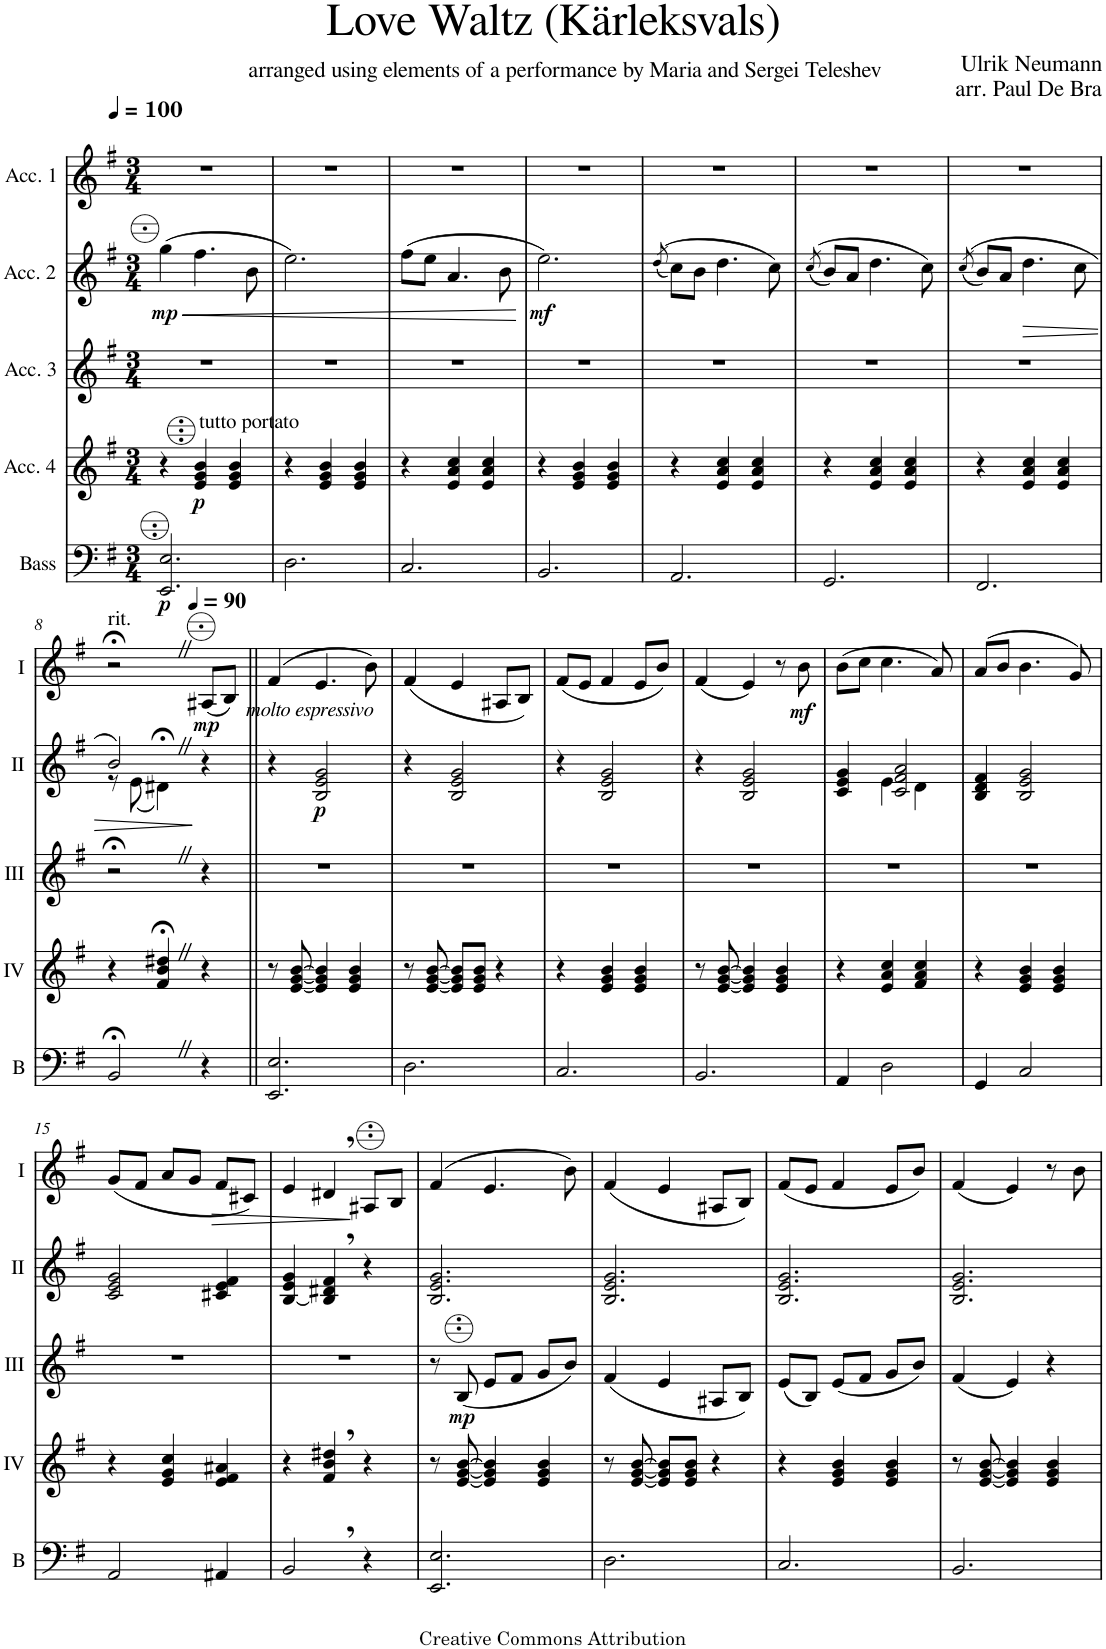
**kern	**dynam	**kern	**dynam	**kern	**dynam	**kern	**dynam	**kern	**dynam
*part5	*part5	*part4	*part4	*part3	*part3	*part2	*part2	*part1	*part1
*staff5	*staff5	*staff4	*staff4	*staff3	*staff3	*staff2	*staff2	*staff1	*staff1
*I"Bass	*	*I"Acc. 4	*	*I"Acc. 3	*	*I"Acc. 2	*	*I"Acc. 1	*
*I'B	*	*	*	*	*	*	*	*	*
*clefF4	*	*clefG2	*	*clefG2	*	*clefG2	*	*clefG2	*
*Trd7c12	*	*Trd7c12	*	*	*	*	*	*	*
*k[f#]	*	*k[f#]	*	*k[f#]	*	*k[f#]	*	*k[f#]	*
*M3/4	*	*M3/4	*	*M3/4	*	*M3/4	*	*M3/4	*
*MM100	*	*MM100	*	*MM100	*	*MM100	*	*MM100	*
=1	=1	=1	=1	=1	=1	=1	=1	=1	=1
!	!	!	!	!	!	!	!	!LO:TX:a:t=arranged using elements of a performance by Maria and Sergei Teleshev	!
!	!LO:DY:b	!	!	!	!	!	!LO:HP:b	!	!
!	!	!	!	!	!	!	!LO:DY:n=1:b	!	!
2.EE/ 2.E/	p	4r	.	2.r	.	(4gg\	< mp	2.r	.
!	!	!LO:TX:a:t=tutto portato	!	!	!	!	!	!	!
!	!	!	!LO:DY:b	!	!	!	!	!	!
.	.	4e/ 4g/ 4b/	p	.	.	4.ff#\	.	.	.
.	.	4e/ 4g/ 4b/	.	.	.	.	.	.	.
.	.	.	.	.	.	8b\	.	.	.
=2	=2	=2	=2	=2	=2	=2	=2	=2	=2
2.D\	.	4r	.	2.r	.	2.ee\)	.	2.r	.
.	.	4e/ 4g/ 4b/	.	.	.	.	.	.	.
.	.	4e/ 4g/ 4b/	.	.	.	.	.	.	.
=3	=3	=3	=3	=3	=3	=3	=3	=3	=3
2.C/	.	4r	.	2.r	.	(8ff#\L	.	2.r	.
.	.	.	.	.	.	8ee\J	.	.	.
.	.	4e/ 4a/ 4cc/	.	.	.	4.a/	.	.	.
.	.	4e/ 4a/ 4cc/	.	.	.	.	.	.	.
.	.	.	.	.	.	8b\	.	.	.
.	.	.	.	.	.	.	[	.	.
=4	=4	=4	=4	=4	=4	=4	=4	=4	=4
!	!	!	!	!	!	!	!LO:DY:b	!	!
2.BB/	.	4r	.	2.r	.	2.ee\)	mf	2.r	.
.	.	4e/ 4g/ 4b/	.	.	.	.	.	.	.
.	.	4e/ 4g/ 4b/	.	.	.	.	.	.	.
=5	=5	=5	=5	=5	=5	=5	=5	=5	=5
.	.	.	.	.	.	((>8qdd/	.	.	.
2.AA/	.	4r	.	2.r	.	8cc\L)	.	2.r	.
.	.	.	.	.	.	8b\J	.	.	.
.	.	4e/ 4a/ 4cc/	.	.	.	4.dd\	.	.	.
.	.	4e/ 4a/ 4cc/	.	.	.	.	.	.	.
.	.	.	.	.	.	8cc\)	.	.	.
=6	=6	=6	=6	=6	=6	=6	=6	=6	=6
.	.	.	.	.	.	((>8qcc/	.	.	.
2.GG/	.	4r	.	2.r	.	8b/L)	.	2.r	.
.	.	.	.	.	.	8a/J	.	.	.
.	.	4e/ 4a/ 4cc/	.	.	.	4.dd\	.	.	.
.	.	4e/ 4a/ 4cc/	.	.	.	.	.	.	.
.	.	.	.	.	.	8cc\)	.	.	.
=7	=7	=7	=7	=7	=7	=7	=7	=7	=7
.	.	.	.	.	.	((>8qcc/	.	.	.
2.FF#/	.	4r	.	2.r	.	8b/L)	.	2.r	.
.	.	.	.	.	.	8a/J	.	.	.
!	!	!	!	!	!	!	!LO:HP:b	!	!
.	.	4e/ 4a/ 4cc/	.	.	.	4.dd\	>	.	.
.	.	4e/ 4a/ 4cc/	.	.	.	.	.	.	.
.	.	.	.	.	.	8cc\	.	.	.
!!LO:LB:g=z
=8	=8	=8	=8	=8	=8	=8	=8	=8	=8
*	*	*	*	*	*	*^	*	*	*
!	!	!	!	!	!	!	!	!	!LO:TX:a:t=rit.	!
2BB;<Z/	.	4r	.	2r;<	.	2bZ/)	8r	.	2r;<	.
.	.	.	.	.	.	.	(8e\	.	.	.
.	.	4f#/;<Z 4b/;<Z 4dd#X/;<Z	.	.	.	.	4d#X;<\)	.	.	.
*	*	*	*	*	*	*	*	*	*MM90	*
!	!	!	!	!	!	!	!	!	!	!LO:DY:b
4r	.	4r	.	4r	.	4r	4ryy	]	(8A#X/L	mp
.	.	.	.	.	.	.	.	.	8B/J)	.
*	*	*	*	*	*	*v	*v	*	*	*
=9||	=9||	=9||	=9||	=9||	=9||	=9||	=9||	=9||	=9||
!	!	!	!	!	!	!	!	!LO:TX:b:i:t=molto espressivo	!
2.EE/ 2.E/	.	8r	.	2.r	.	4r	.	(4f#/	.
.	.	[8e/ [8g/ [8b/	.	.	.	.	.	.	.
!	!	!	!	!	!	!	!LO:DY:b	!	!
.	.	4e/] 4g/] 4b/]	.	.	.	2B/ 2e/ 2g/	p	4.e/	.
.	.	4e/ 4g/ 4b/	.	.	.	.	.	.	.
.	.	.	.	.	.	.	.	8b\)	.
=10	=10	=10	=10	=10	=10	=10	=10	=10	=10
2.D\	.	8r	.	2.r	.	4r	.	(4f#/	.
.	.	[8e/ [8g/ [8b/	.	.	.	.	.	.	.
.	.	8e/] 8g/] 8b/]L	.	.	.	2B/ 2e/ 2g/	.	4e/	.
.	.	8e/ 8g/ 8b/J	.	.	.	.	.	.	.
.	.	4r	.	.	.	.	.	8A#X/L	.
.	.	.	.	.	.	.	.	8B/J)	.
=11	=11	=11	=11	=11	=11	=11	=11	=11	=11
2.C/	.	4r	.	2.r	.	4r	.	(8f#/L	.
.	.	.	.	.	.	.	.	8e/J	.
.	.	4e/ 4g/ 4b/	.	.	.	2B/ 2e/ 2g/	.	4f#/	.
.	.	4e/ 4g/ 4b/	.	.	.	.	.	8e/L	.
.	.	.	.	.	.	.	.	8b/J)	.
=12	=12	=12	=12	=12	=12	=12	=12	=12	=12
2.BB/	.	8r	.	2.r	.	4r	.	(4f#/	.
.	.	[8e/ [8g/ [8b/	.	.	.	.	.	.	.
.	.	4e/] 4g/] 4b/]	.	.	.	2B/ 2e/ 2g/	.	4e/)	.
.	.	4e/ 4g/ 4b/	.	.	.	.	.	8r	.
!	!	!	!	!	!	!	!	!	!LO:DY:b
.	.	.	.	.	.	.	.	8b\	mf
=13	=13	=13	=13	=13	=13	=13	=13	=13	=13
*	*	*	*	*	*	*^	*	*	*
4AA/	.	4r	.	2.r	.	4c/ 4e/ 4g/	4ryy	.	(8b\L	.
.	.	.	.	.	.	.	.	.	8cc\J	.
2D\	.	4e/ 4a/ 4cc/	.	.	.	2c/ 2f#/ 2a/	4e\	.	4.cc\	.
.	.	4f#/ 4a/ 4cc/	.	.	.	.	4d\	.	.	.
.	.	.	.	.	.	.	.	.	8a/)	.
*	*	*	*	*	*	*v	*v	*	*	*
=14	=14	=14	=14	=14	=14	=14	=14	=14	=14
4GG/	.	4r	.	2.r	.	4B/ 4d/ 4f#/	.	(8a/L	.
.	.	.	.	.	.	.	.	8b/J	.
2C/	.	4e/ 4g/ 4b/	.	.	.	2B/ 2e/ 2g/	.	4.b\	.
.	.	4e/ 4g/ 4b/	.	.	.	.	.	.	.
.	.	.	.	.	.	.	.	8g/)	.
!!LO:LB:g=z
=15	=15	=15	=15	=15	=15	=15	=15	=15	=15
2AA/	.	4r	.	2.r	.	2c/ 2e/ 2g/	.	(8g/L	.
.	.	.	.	.	.	.	.	8f#/J	.
.	.	4e/ 4g/ 4cc/	.	.	.	.	.	8a/L	.
.	.	.	.	.	.	.	.	8g/J	.
!	!	!	!	!	!	!	!	!	!LO:HP:b
4AA#X/	.	4e/ 4f#/ 4a#X/	.	.	.	4c#X/ 4e/ 4f#/	.	8f#/L	>
.	.	.	.	.	.	.	.	8c#X/J)	.
=16	=16	=16	=16	=16	=16	=16	=16	=16	=16
2BB,/	.	4r	.	2.r	.	[4B/ 4e/ 4g/	.	4e/	.
.	.	4f#/, 4b/, 4dd#X/,	.	.	.	4B/], 4d#X/, 4f#/,	.	4d#X,/	.
4r	.	4r	.	.	.	4r	.	8A#X/L	]
.	.	.	.	.	.	.	.	8B/J	.
=17	=17	=17	=17	=17	=17	=17	=17	=17	=17
2.EE/ 2.E/	.	8r	.	8r	.	2.B/ 2.e/ 2.g/	.	(4f#/	.
!	!	!	!	!	!LO:DY:b	!	!	!	!
.	.	[8e/ [8g/ [8b/	.	(8B/	mp	.	.	.	.
.	.	4e/] 4g/] 4b/]	.	8e/L	.	.	.	4.e/	.
.	.	.	.	8f#/J	.	.	.	.	.
.	.	4e/ 4g/ 4b/	.	8g/L	.	.	.	.	.
.	.	.	.	8b/J)	.	.	.	8b\)	.
=18	=18	=18	=18	=18	=18	=18	=18	=18	=18
2.D\	.	8r	.	(4f#/	.	2.B/ 2.e/ 2.g/	.	(4f#/	.
.	.	[8e/ [8g/ [8b/	.	.	.	.	.	.	.
.	.	8e/] 8g/] 8b/]L	.	4e/	.	.	.	4e/	.
.	.	8e/ 8g/ 8b/J	.	.	.	.	.	.	.
.	.	4r	.	8A#X/L	.	.	.	8A#X/L	.
.	.	.	.	8B/J)	.	.	.	8B/J)	.
=19	=19	=19	=19	=19	=19	=19	=19	=19	=19
2.C/	.	4r	.	(8e/L	.	2.B/ 2.e/ 2.g/	.	(8f#/L	.
.	.	.	.	8B/J)	.	.	.	8e/J	.
.	.	4e/ 4g/ 4b/	.	(8e/L	.	.	.	4f#/	.
.	.	.	.	8f#/J	.	.	.	.	.
.	.	4e/ 4g/ 4b/	.	8g/L	.	.	.	8e/L	.
.	.	.	.	8b/J)	.	.	.	8b/J)	.
=20	=20	=20	=20	=20	=20	=20	=20	=20	=20
2.BB/	.	8r	.	(4f#/	.	2.B/ 2.e/ 2.g/	.	(4f#/	.
.	.	[8e/ [8g/ [8b/	.	.	.	.	.	.	.
.	.	4e/] 4g/] 4b/]	.	4e/)	.	.	.	4e/)	.
.	.	4e/ 4g/ 4b/	.	4r	.	.	.	8r	.
.	.	.	.	.	.	.	.	8b\	.
=	=	=	=	=	=	=	=	=	=
*-	*-	*-	*-	*-	*-	*-	*-	*-	*-
